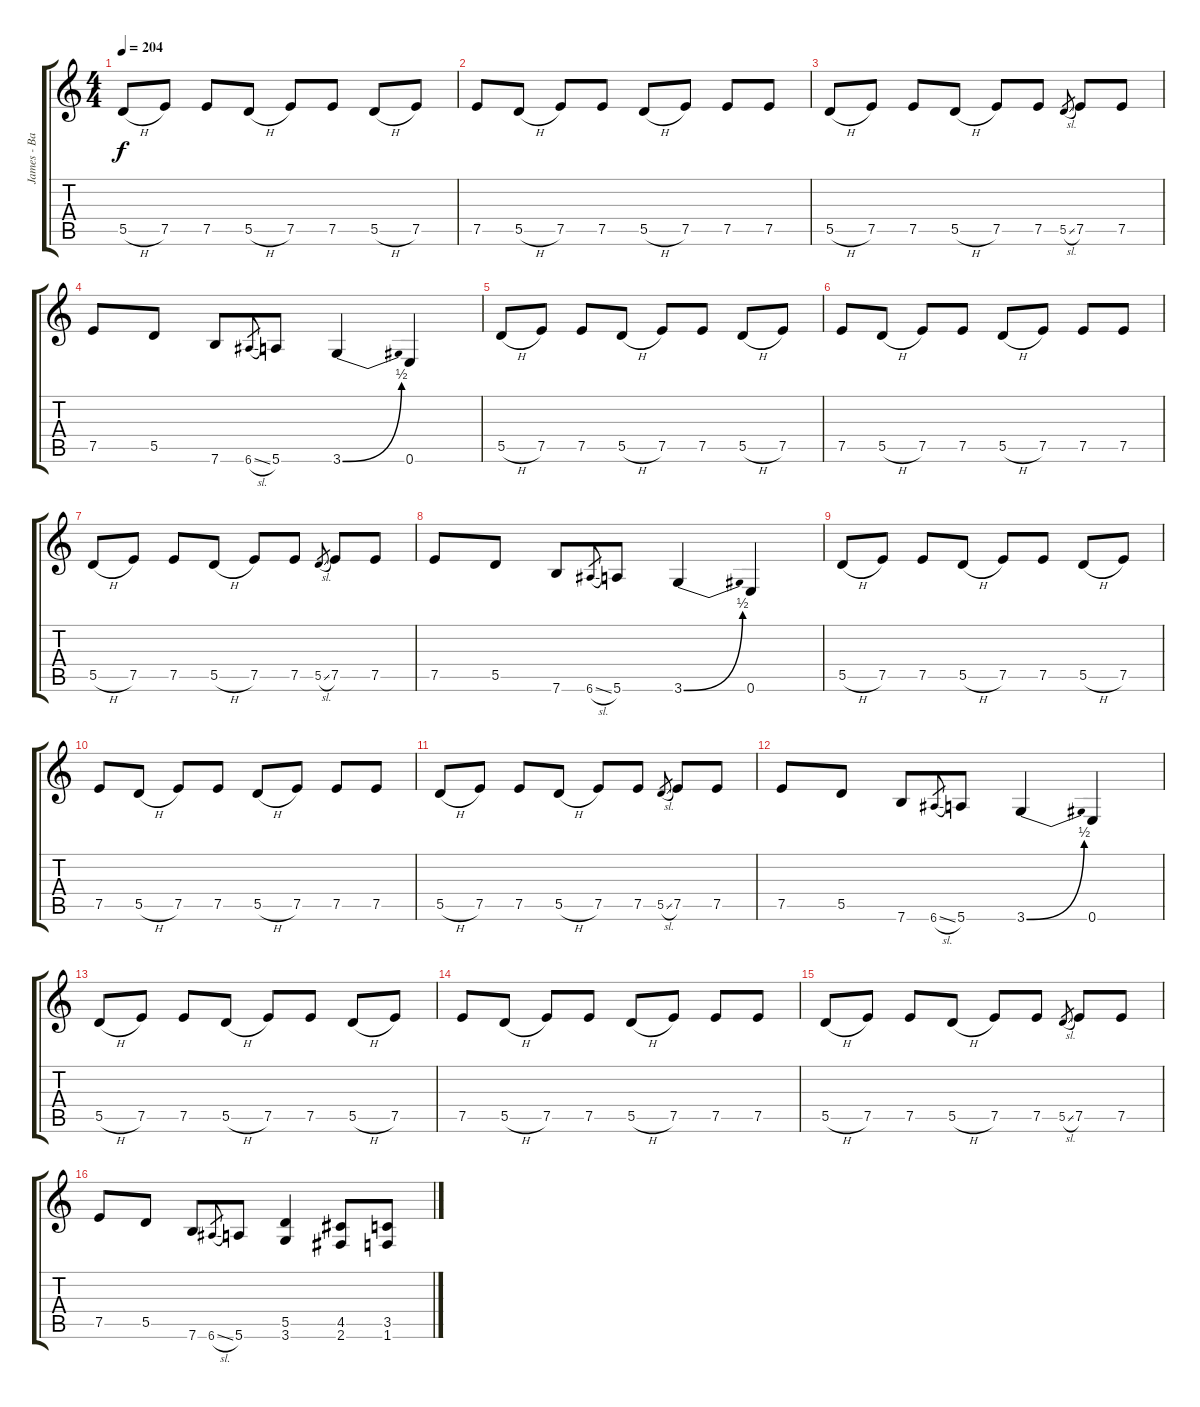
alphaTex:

\track ("James - Back Guitar" "James - Ba") {instrument distortionguitar}
\staff {score tabs}
\tuning (E4 B3 G3 D3 A2 E2) {hide}
\ts (4 4)
\tempo 204
\clef g2
\ks c
5.5{h}.8{dy f} 7.5.8 7.5.8 5.5{h}.8 7.5.8 7.5.8 5.5{h}.8 7.5.8 |
7.5.8 5.5{h}.8 7.5.8 7.5.8 5.5{h}.8 7.5.8 7.5.8 7.5.8 |
5.5{h}.8 7.5.8 7.5.8 5.5{h}.8 7.5.8 7.5.8 5.5{sl}.8{gr} 7.5.8 7.5.8 |
7.5.8 5.5.8 7.6.8 6.6{sl}.8{gr} 5.6.8 3.6{be (bend 0 0 60 2)}.4 0.6.4 |
5.5{h}.8 7.5.8 7.5.8 5.5{h}.8 7.5.8 7.5.8 5.5{h}.8 7.5.8 |
7.5.8 5.5{h}.8 7.5.8 7.5.8 5.5{h}.8 7.5.8 7.5.8 7.5.8 |
5.5{h}.8 7.5.8 7.5.8 5.5{h}.8 7.5.8 7.5.8 5.5{sl}.8{gr} 7.5.8 7.5.8 |
7.5.8 5.5.8 7.6.8 6.6{sl}.8{gr} 5.6.8 3.6{be (bend 0 0 60 2)}.4 0.6.4 |
5.5{h}.8 7.5.8 7.5.8 5.5{h}.8 7.5.8 7.5.8 5.5{h}.8 7.5.8 |
7.5.8 5.5{h}.8 7.5.8 7.5.8 5.5{h}.8 7.5.8 7.5.8 7.5.8 |
5.5{h}.8 7.5.8 7.5.8 5.5{h}.8 7.5.8 7.5.8 5.5{sl}.8{gr} 7.5.8 7.5.8 |
7.5.8 5.5.8 7.6.8 6.6{sl}.8{gr} 5.6.8 3.6{be (bend 0 0 60 2)}.4 0.6.4 |
5.5{h}.8 7.5.8 7.5.8 5.5{h}.8 7.5.8 7.5.8 5.5{h}.8 7.5.8 |
7.5.8 5.5{h}.8 7.5.8 7.5.8 5.5{h}.8 7.5.8 7.5.8 7.5.8 |
5.5{h}.8 7.5.8 7.5.8 5.5{h}.8 7.5.8 7.5.8 5.5{sl}.8{gr} 7.5.8 7.5.8 |
7.5.8 5.5.8 7.6.8 6.6{sl}.8{gr} 5.6.8 (5.5 3.6).4 (4.5 2.6).8 (3.5 1.6).8
